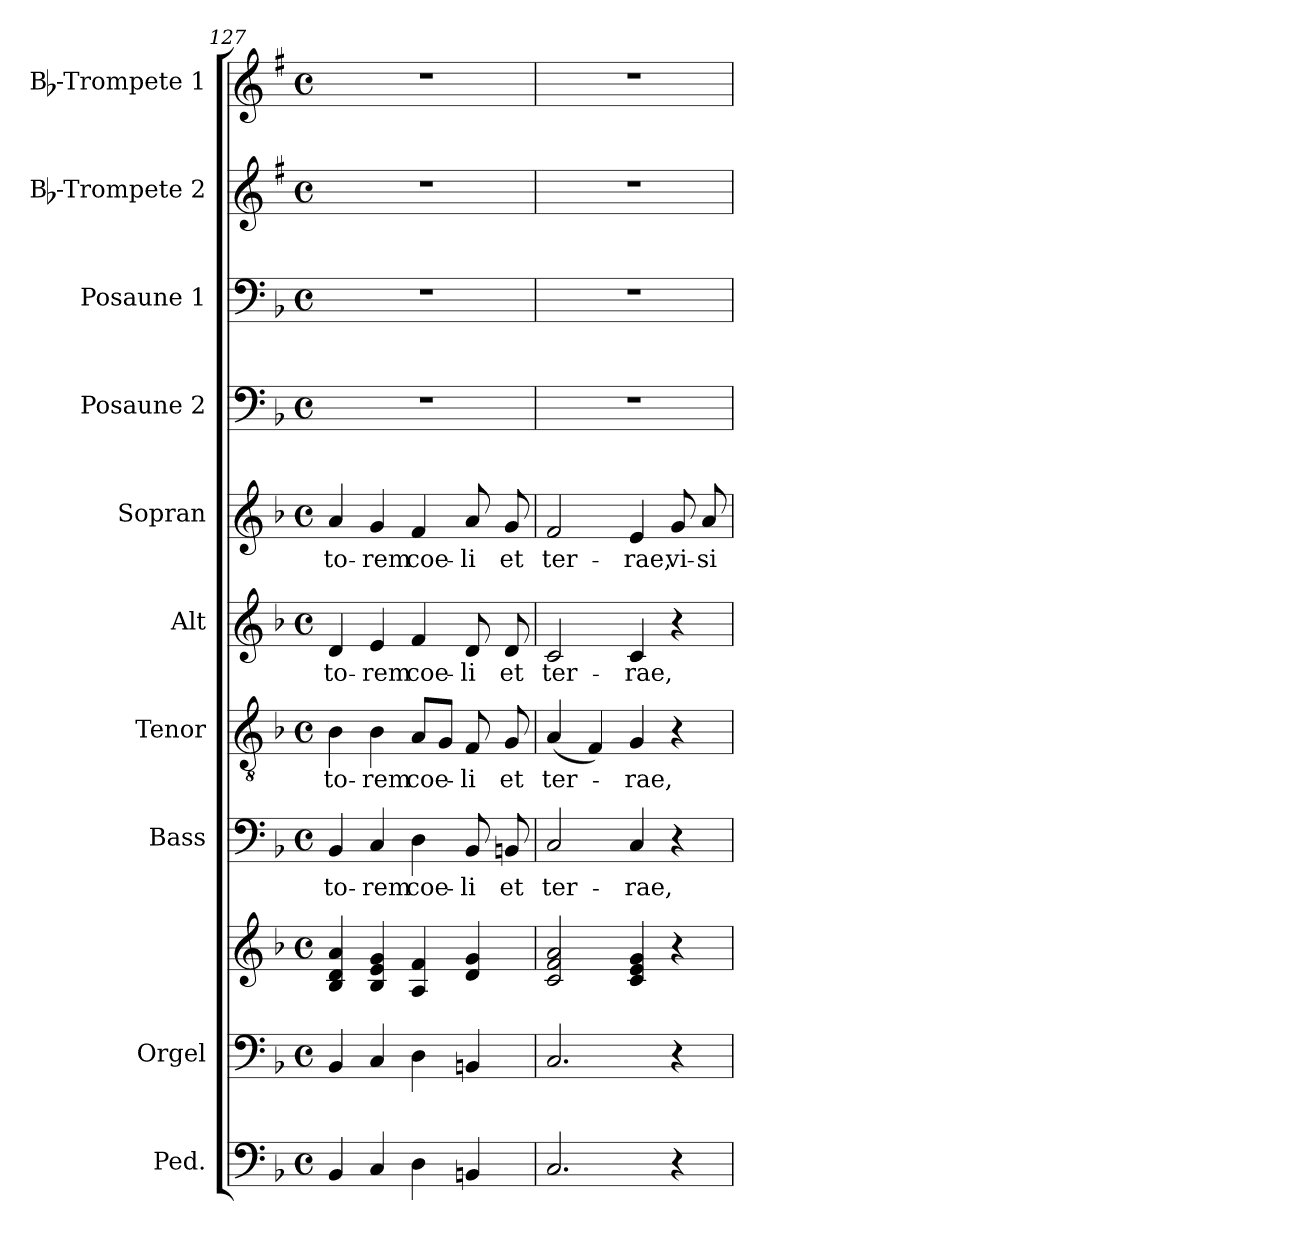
**kern	**kern	**kern	**kern	**text	**kern	**text	**kern	**text	**kern	**text	**kern	**kern	**kern	**kern
*part10	*part9	*part9	*part8	*part8	*part7	*part7	*part6	*part6	*part5	*part5	*part4	*part3	*part2	*part1
*staff11	*staff10	*staff9	*staff8	*staff8	*staff7	*staff7	*staff6	*staff6	*staff5	*staff5	*staff4	*staff3	*staff2	*staff1
*I"Ped.	*I"Orgel	*	*I"Bass	*	*I"Tenor	*	*I"Alt	*	*I"Sopran	*	*I"Posaune 2	*I"Posaune 1	*I"Bb-Trompete 2	*I"Bb-Trompete 1
*	*I'Org.	*	*I'B.	*	*I'T.	*	*I'A.	*	*I'S.	*	*I'Pos. 2	*I'Pos. 1	*I'Bb Trp. 2	*I'Bb Trp. 1
*clefF4	*clefF4	*clefG2	*clefF4	*	*clefGv2	*	*clefG2	*	*clefG2	*	*clefF4	*clefF4	*clefG2	*clefG2
*ITrd7c12	*	*	*	*	*	*	*	*	*	*	*	*	*ITrd1c2	*ITrd1c2
*k[b-]	*k[b-]	*k[b-]	*k[b-]	*	*k[b-]	*	*k[b-]	*	*k[b-]	*	*k[b-]	*k[b-]	*k[b-]	*k[b-]
*F:	*F:	*F:	*F:	*	*F:	*	*F:	*	*F:	*	*F:	*F:	*F:	*F:
*M4/4	*M4/4	*M4/4	*M4/4	*	*M4/4	*	*M4/4	*	*M4/4	*	*M4/4	*M4/4	*M4/4	*M4/4
*met(c)	*met(c)	*met(c)	*met(c)	*	*met(c)	*	*met(c)	*	*met(c)	*	*met(c)	*met(c)	*met(c)	*met(c)
=127	=127	=127	=127	=127	=127	=127	=127	=127	=127	=127	=127	=127	=127	=127
!	!	!	!	!LO:LY:b	!	!LO:LY:b	!	!LO:LY:b	!	!LO:LY:b	!	!	!	!
4BBB-/	4BB-/	4B-/ 4d/ 4a/	4BB-/	-to-	4B-\	-to-	4d/	-to-	4a/	-to-	1r	1r	1r	1r
!	!	!	!	!LO:LY:b	!	!LO:LY:b	!	!LO:LY:b	!	!LO:LY:b	!	!	!	!
4CC/	4C/	4B-/ 4e/ 4g/	4C/	-rem	4B-\	-rem	4e/	-rem	4g/	-rem	.	.	.	.
!	!	!	!	!LO:LY:b	!	!LO:LY:b	!	!LO:LY:b	!	!LO:LY:b	!	!	!	!
4DD\	4D\	4A/ 4f/	4D\	coe-	8A/L	coe-	4f/	coe-	4f/	coe-	.	.	.	.
.	.	.	.	.	8G/J	.	.	.	.	.	.	.	.	.
!	!	!	!	!LO:LY:b	!	!LO:LY:b	!	!LO:LY:b	!	!LO:LY:b	!	!	!	!
4BBBn/	4BBn/	4d/ 4g/	8BB-/	-li	8F/	-li	8d/	-li	8a/	-li	.	.	.	.
!	!	!	!	!LO:LY:b	!	!LO:LY:b	!	!LO:LY:b	!	!LO:LY:b	!	!	!	!
.	.	.	8BBn/	et	8G/	et	8d/	et	8g/	et	.	.	.	.
=128	=128	=128	=128	=128	=128	=128	=128	=128	=128	=128	=128	=128	=128	=128
!	!	!	!	!LO:LY:b	!	!LO:LY:b	!	!LO:LY:b	!	!LO:LY:b	!	!	!	!
2.CC/	2.C/	2c/ 2f/ 2a/	2C/	ter-	(<4A/	ter-	2c/	ter-	2f/	ter-	1r	1r	1r	1r
.	.	.	.	.	4F/)	.	.	.	.	.	.	.	.	.
!	!	!	!	!LO:LY:b	!	!LO:LY:b	!	!LO:LY:b	!	!LO:LY:b	!	!	!	!
.	.	4c/ 4e/ 4g/	4C/	-rae,	4G/	-rae,	4c/	-rae,	4e/	-rae,	.	.	.	.
!	!	!	!	!	!	!	!	!	!	!LO:LY:b	!	!	!	!
4r	4r	4r	4r	.	4r	.	4r	.	8g/	vi-	.	.	.	.
!	!	!	!	!	!	!	!	!	!	!LO:LY:b	!	!	!	!
.	.	.	.	.	.	.	.	.	8a/	-si-	.	.	.	.
=	=	=	=	=	=	=	=	=	=	=	=	=	=	=
*-	*-	*-	*-	*-	*-	*-	*-	*-	*-	*-	*-	*-	*-	*-
